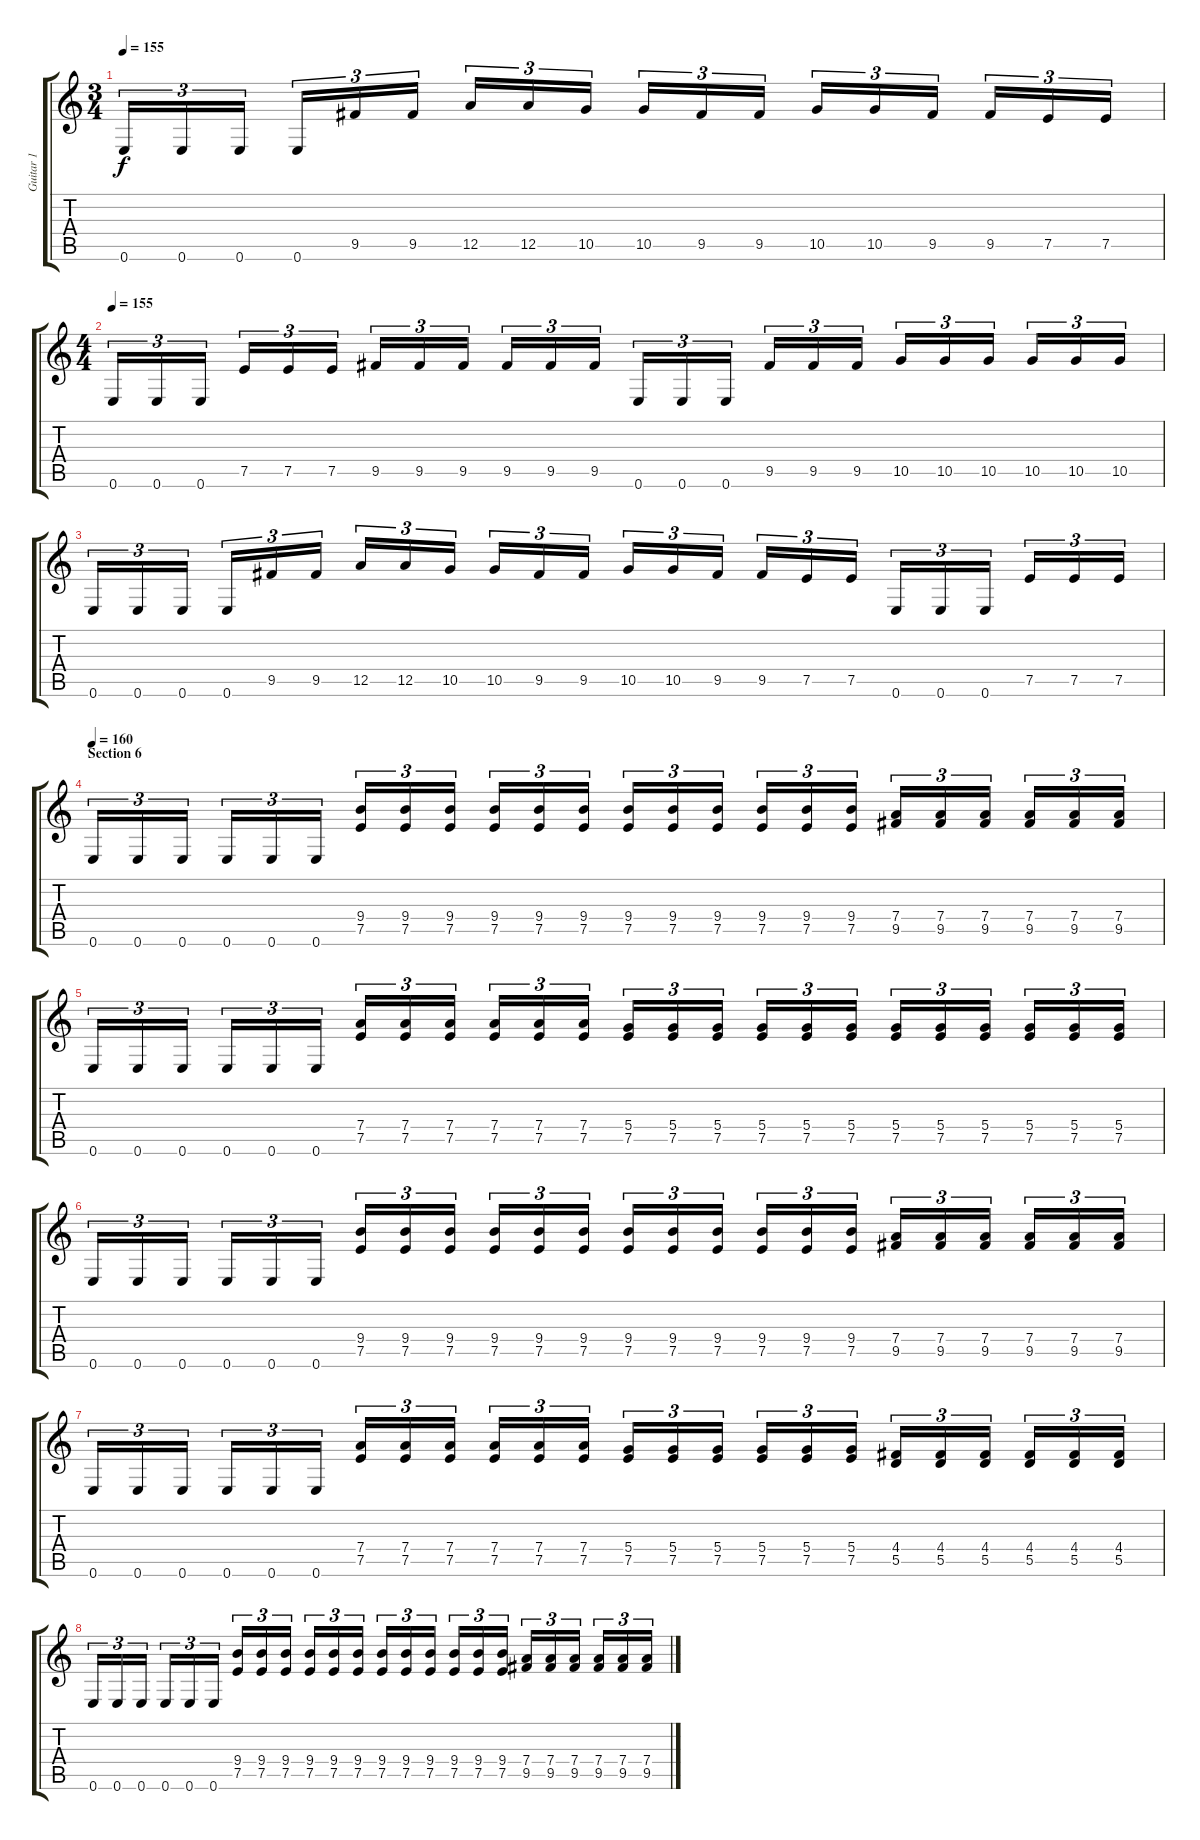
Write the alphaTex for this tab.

\track ("Guitar 1" "Guitar 1") {instrument distortionguitar}
\staff {score tabs}
\tuning (E4 B3 G3 D3 A2 E2) {hide}
\ts (3 4)
\tempo 155
\clef g2
\ks c
0.6.16{tu (3 2) dy f} 0.6.16{tu (3 2)} 0.6.16{tu (3 2)} 0.6.16{tu (3 2)} 9.5.16{tu (3 2)} 9.5.16{tu (3 2)} 12.5.16{tu (3 2)} 12.5.16{tu (3 2)} 10.5.16{tu (3 2)} 10.5.16{tu (3 2)} 9.5.16{tu (3 2)} 9.5.16{tu (3 2)} 10.5.16{tu (3 2)} 10.5.16{tu (3 2)} 9.5.16{tu (3 2)} 9.5.16{tu (3 2)} 7.5.16{tu (3 2)} 7.5.16{tu (3 2)} |
\ts (4 4)
\tempo 155
0.6.16{tu (3 2)} 0.6.16{tu (3 2)} 0.6.16{tu (3 2)} 7.5.16{tu (3 2)} 7.5.16{tu (3 2)} 7.5.16{tu (3 2)} 9.5.16{tu (3 2)} 9.5.16{tu (3 2)} 9.5.16{tu (3 2)} 9.5.16{tu (3 2)} 9.5.16{tu (3 2)} 9.5.16{tu (3 2)} 0.6.16{tu (3 2)} 0.6.16{tu (3 2)} 0.6.16{tu (3 2)} 9.5.16{tu (3 2)} 9.5.16{tu (3 2)} 9.5.16{tu (3 2)} 10.5.16{tu (3 2)} 10.5.16{tu (3 2)} 10.5.16{tu (3 2)} 10.5.16{tu (3 2)} 10.5.16{tu (3 2)} 10.5.16{tu (3 2)} |
0.6.16{tu (3 2)} 0.6.16{tu (3 2)} 0.6.16{tu (3 2)} 0.6.16{tu (3 2)} 9.5.16{tu (3 2)} 9.5.16{tu (3 2)} 12.5.16{tu (3 2)} 12.5.16{tu (3 2)} 10.5.16{tu (3 2)} 10.5.16{tu (3 2)} 9.5.16{tu (3 2)} 9.5.16{tu (3 2)} 10.5.16{tu (3 2)} 10.5.16{tu (3 2)} 9.5.16{tu (3 2)} 9.5.16{tu (3 2)} 7.5.16{tu (3 2)} 7.5.16{tu (3 2)} 0.6.16{tu (3 2)} 0.6.16{tu (3 2)} 0.6.16{tu (3 2)} 7.5.16{tu (3 2)} 7.5.16{tu (3 2)} 7.5.16{tu (3 2)} |
\section ("" "Section 6")
\tempo 160
0.6.16{tu (3 2)} 0.6.16{tu (3 2)} 0.6.16{tu (3 2)} 0.6.16{tu (3 2)} 0.6.16{tu (3 2)} 0.6.16{tu (3 2)} (9.4 7.5).16{tu (3 2)} (9.4 7.5).16{tu (3 2)} (9.4 7.5).16{tu (3 2)} (9.4 7.5).16{tu (3 2)} (9.4 7.5).16{tu (3 2)} (9.4 7.5).16{tu (3 2)} (9.4 7.5).16{tu (3 2)} (9.4 7.5).16{tu (3 2)} (9.4 7.5).16{tu (3 2)} (9.4 7.5).16{tu (3 2)} (9.4 7.5).16{tu (3 2)} (9.4 7.5).16{tu (3 2)} (7.4 9.5).16{tu (3 2)} (7.4 9.5).16{tu (3 2)} (7.4 9.5).16{tu (3 2)} (7.4 9.5).16{tu (3 2)} (7.4 9.5).16{tu (3 2)} (7.4 9.5).16{tu (3 2)} |
0.6.16{tu (3 2)} 0.6.16{tu (3 2)} 0.6.16{tu (3 2)} 0.6.16{tu (3 2)} 0.6.16{tu (3 2)} 0.6.16{tu (3 2)} (7.4 7.5).16{tu (3 2)} (7.4 7.5).16{tu (3 2)} (7.4 7.5).16{tu (3 2)} (7.4 7.5).16{tu (3 2)} (7.4 7.5).16{tu (3 2)} (7.4 7.5).16{tu (3 2)} (5.4 7.5).16{tu (3 2)} (5.4 7.5).16{tu (3 2)} (5.4 7.5).16{tu (3 2)} (5.4 7.5).16{tu (3 2)} (5.4 7.5).16{tu (3 2)} (5.4 7.5).16{tu (3 2)} (5.4 7.5).16{tu (3 2)} (5.4 7.5).16{tu (3 2)} (5.4 7.5).16{tu (3 2)} (5.4 7.5).16{tu (3 2)} (5.4 7.5).16{tu (3 2)} (5.4 7.5).16{tu (3 2)} |
0.6.16{tu (3 2)} 0.6.16{tu (3 2)} 0.6.16{tu (3 2)} 0.6.16{tu (3 2)} 0.6.16{tu (3 2)} 0.6.16{tu (3 2)} (9.4 7.5).16{tu (3 2)} (9.4 7.5).16{tu (3 2)} (9.4 7.5).16{tu (3 2)} (9.4 7.5).16{tu (3 2)} (9.4 7.5).16{tu (3 2)} (9.4 7.5).16{tu (3 2)} (9.4 7.5).16{tu (3 2)} (9.4 7.5).16{tu (3 2)} (9.4 7.5).16{tu (3 2)} (9.4 7.5).16{tu (3 2)} (9.4 7.5).16{tu (3 2)} (9.4 7.5).16{tu (3 2)} (7.4 9.5).16{tu (3 2)} (7.4 9.5).16{tu (3 2)} (7.4 9.5).16{tu (3 2)} (7.4 9.5).16{tu (3 2)} (7.4 9.5).16{tu (3 2)} (7.4 9.5).16{tu (3 2)} |
0.6.16{tu (3 2)} 0.6.16{tu (3 2)} 0.6.16{tu (3 2)} 0.6.16{tu (3 2)} 0.6.16{tu (3 2)} 0.6.16{tu (3 2)} (7.4 7.5).16{tu (3 2)} (7.4 7.5).16{tu (3 2)} (7.4 7.5).16{tu (3 2)} (7.4 7.5).16{tu (3 2)} (7.4 7.5).16{tu (3 2)} (7.4 7.5).16{tu (3 2)} (5.4 7.5).16{tu (3 2)} (5.4 7.5).16{tu (3 2)} (5.4 7.5).16{tu (3 2)} (5.4 7.5).16{tu (3 2)} (5.4 7.5).16{tu (3 2)} (5.4 7.5).16{tu (3 2)} (4.4 5.5).16{tu (3 2)} (4.4 5.5).16{tu (3 2)} (4.4 5.5).16{tu (3 2)} (4.4 5.5).16{tu (3 2)} (4.4 5.5).16{tu (3 2)} (4.4 5.5).16{tu (3 2)} |
0.6.16{tu (3 2)} 0.6.16{tu (3 2)} 0.6.16{tu (3 2)} 0.6.16{tu (3 2)} 0.6.16{tu (3 2)} 0.6.16{tu (3 2)} (9.4 7.5).16{tu (3 2)} (9.4 7.5).16{tu (3 2)} (9.4 7.5).16{tu (3 2)} (9.4 7.5).16{tu (3 2)} (9.4 7.5).16{tu (3 2)} (9.4 7.5).16{tu (3 2)} (9.4 7.5).16{tu (3 2)} (9.4 7.5).16{tu (3 2)} (9.4 7.5).16{tu (3 2)} (9.4 7.5).16{tu (3 2)} (9.4 7.5).16{tu (3 2)} (9.4 7.5).16{tu (3 2)} (7.4 9.5).16{tu (3 2)} (7.4 9.5).16{tu (3 2)} (7.4 9.5).16{tu (3 2)} (7.4 9.5).16{tu (3 2)} (7.4 9.5).16{tu (3 2)} (7.4 9.5).16{tu (3 2)}
